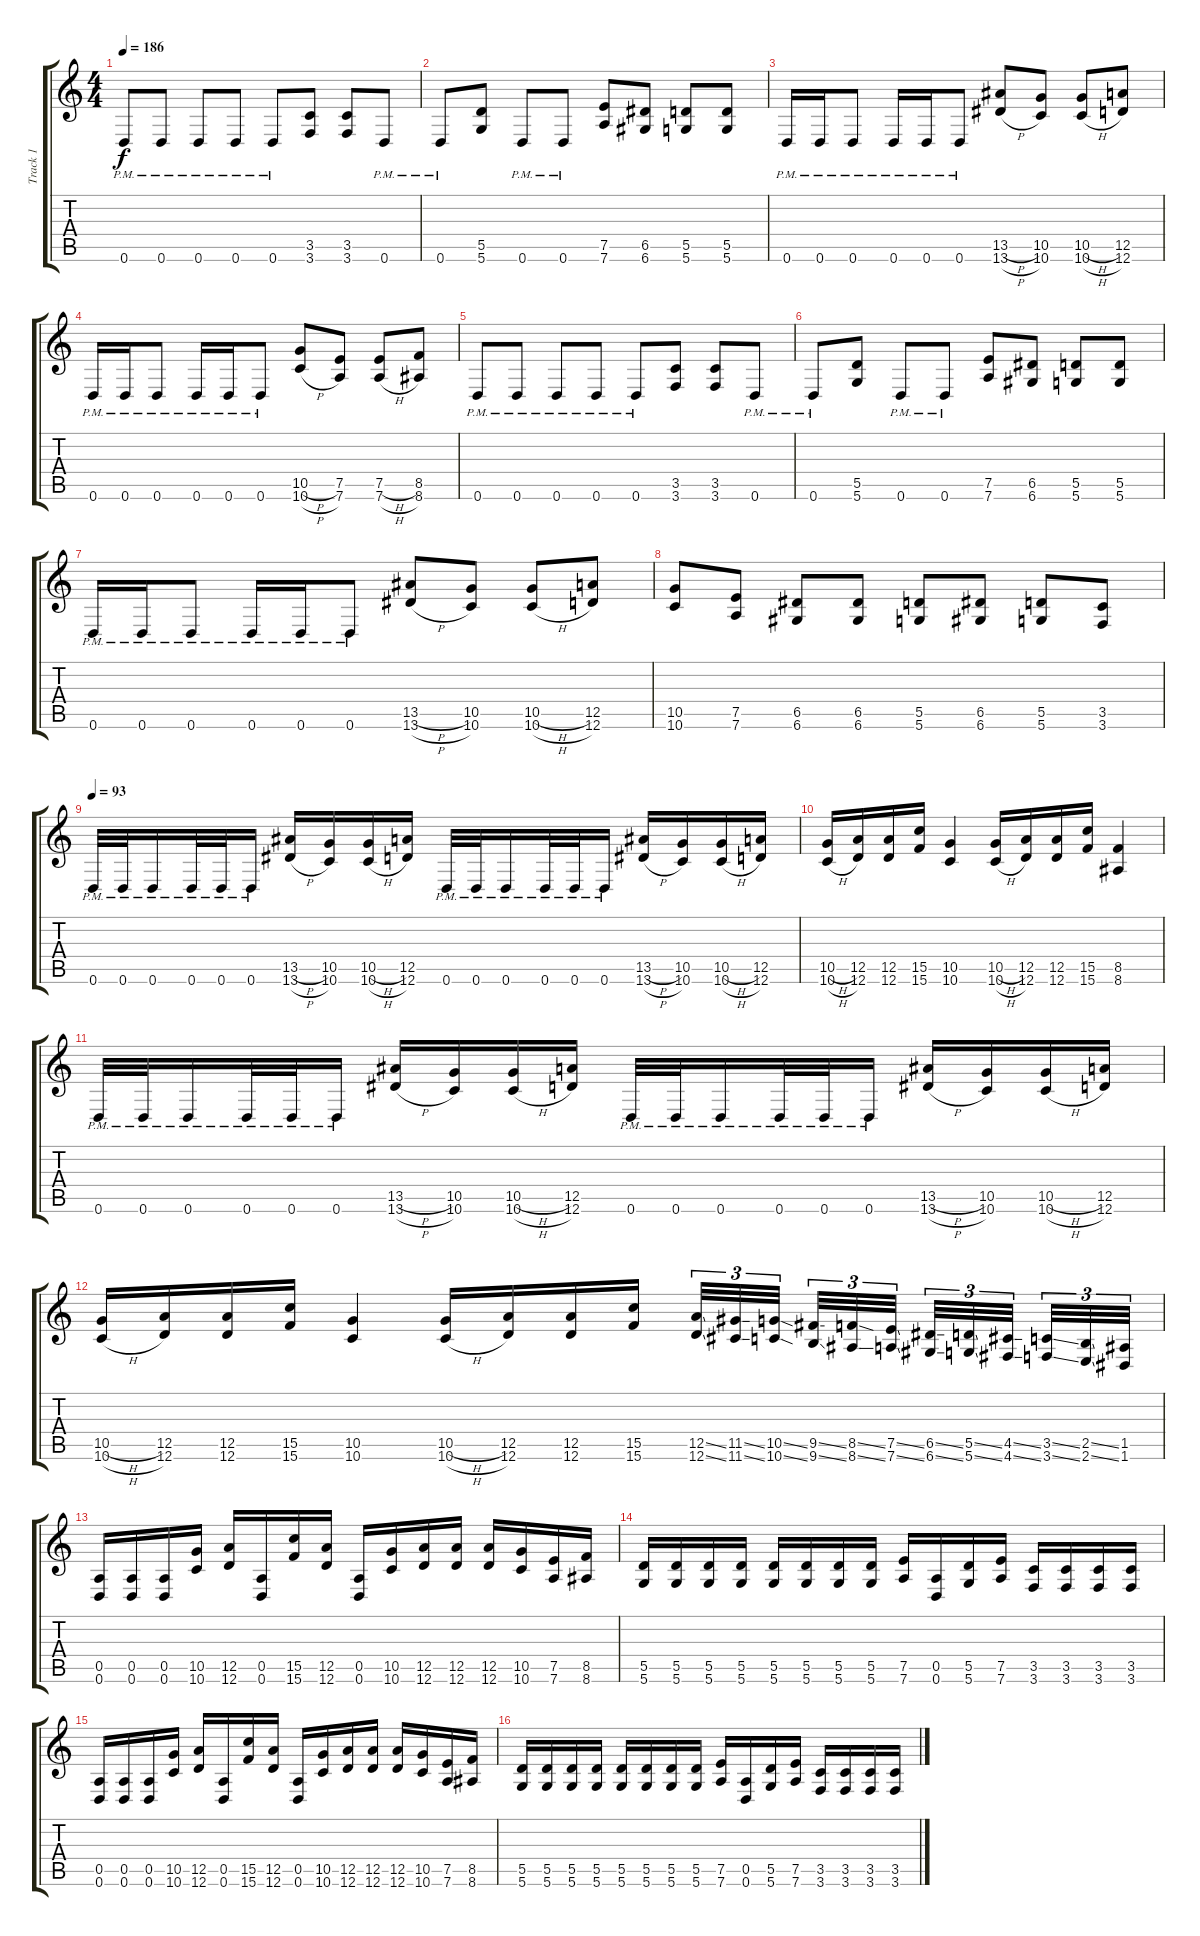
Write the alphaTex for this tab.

\track ("Track 1" "Track 1") {instrument distortionguitar}
\staff {score tabs}
\tuning (E4 B3 G3 D3 A2 D2) {hide}
\ts (4 4)
\tempo 186
\clef g2
\ks c
0.6{pm}.8{dy f} 0.6{pm}.8 0.6{pm}.8 0.6{pm}.8 0.6{pm}.8 (3.5 3.6).8 (3.5 3.6).8 0.6{pm}.8 |
0.6{pm}.8 (5.5 5.6).8 0.6{pm}.8 0.6{pm}.8 (7.5 7.6).8 (6.5 6.6).8 (5.5 5.6).8 (5.5 5.6).8 |
0.6{pm}.16 0.6{pm}.16 0.6{pm}.8 0.6{pm}.16 0.6{pm}.16 0.6{pm}.8 (13.5{h} 13.6{h}).8 (10.5 10.6).8 (10.5{h} 10.6{h}).8 (12.5 12.6).8 |
0.6{pm}.16 0.6{pm}.16 0.6{pm}.8 0.6{pm}.16 0.6{pm}.16 0.6{pm}.8 (10.5{h} 10.6{h}).8 (7.5 7.6).8 (7.5{h} 7.6{h}).8 (8.5 8.6).8 |
0.6{pm}.8 0.6{pm}.8 0.6{pm}.8 0.6{pm}.8 0.6{pm}.8 (3.5 3.6).8 (3.5 3.6).8 0.6{pm}.8 |
0.6{pm}.8 (5.5 5.6).8 0.6{pm}.8 0.6{pm}.8 (7.5 7.6).8 (6.5 6.6).8 (5.5 5.6).8 (5.5 5.6).8 |
0.6{pm}.16 0.6{pm}.16 0.6{pm}.8 0.6{pm}.16 0.6{pm}.16 0.6{pm}.8 (13.5{h} 13.6{h}).8 (10.5 10.6).8 (10.5{h} 10.6{h}).8 (12.5 12.6).8 |
(10.5 10.6).8 (7.5 7.6).8 (6.5 6.6).8 (6.5 6.6).8 (5.5 5.6).8 (6.5 6.6).8 (5.5 5.6).8 (3.5 3.6).8 |
\tempo 93
0.6{pm}.32 0.6{pm}.32 0.6{pm}.16 0.6{pm}.32 0.6{pm}.32 0.6{pm}.16 (13.5{h} 13.6{h}).16 (10.5 10.6).16 (10.5{h} 10.6{h}).16 (12.5 12.6).16 0.6{pm}.32 0.6{pm}.32 0.6{pm}.16 0.6{pm}.32 0.6{pm}.32 0.6{pm}.16 (13.5{h} 13.6{h}).16 (10.5 10.6).16 (10.5{h} 10.6{h}).16 (12.5 12.6).16 |
(10.5{h} 10.6{h}).16 (12.5 12.6).16 (12.5 12.6).16 (15.5 15.6).16 (10.5 10.6).4 (10.5{h} 10.6{h}).16 (12.5 12.6).16 (12.5 12.6).16 (15.5 15.6).16 (8.5 8.6).4 |
0.6{pm}.32 0.6{pm}.32 0.6{pm}.16 0.6{pm}.32 0.6{pm}.32 0.6{pm}.16 (13.5{h} 13.6{h}).16 (10.5 10.6).16 (10.5{h} 10.6{h}).16 (12.5 12.6).16 0.6{pm}.32 0.6{pm}.32 0.6{pm}.16 0.6{pm}.32 0.6{pm}.32 0.6{pm}.16 (13.5{h} 13.6{h}).16 (10.5 10.6).16 (10.5{h} 10.6{h}).16 (12.5 12.6).16 |
(10.5{h} 10.6{h}).16 (12.5 12.6).16 (12.5 12.6).16 (15.5 15.6).16 (10.5 10.6).4 (10.5{h} 10.6{h}).16 (12.5 12.6).16 (12.5 12.6).16 (15.5 15.6).16 (12.5{ss} 12.6{ss}).32{tu (3 2)} (11.5{ss} 11.6{ss}).32{tu (3 2)} (10.5{ss} 10.6{ss}).32{tu (3 2)} (9.5{ss} 9.6{ss}).32{tu (3 2)} (8.5{ss} 8.6{ss}).32{tu (3 2)} (7.5{ss} 7.6{ss}).32{tu (3 2)} (6.5{ss} 6.6{ss}).32{tu (3 2)} (5.5{ss} 5.6{ss}).32{tu (3 2)} (4.5{ss} 4.6{ss}).32{tu (3 2)} (3.5{ss} 3.6{ss}).32{tu (3 2)} (2.5{ss} 2.6{ss}).32{tu (3 2)} (1.5 1.6).32{tu (3 2)} |
(0.5 0.6).16 (0.5 0.6).16 (0.5 0.6).16 (10.5 10.6).16 (12.5 12.6).16 (0.5 0.6).16 (15.5 15.6).16 (12.5 12.6).16 (0.5 0.6).16 (10.5 10.6).16 (12.5 12.6).16 (12.5 12.6).16 (12.5 12.6).16 (10.5 10.6).16 (7.5 7.6).16 (8.5 8.6).16 |
(5.5 5.6).16 (5.5 5.6).16 (5.5 5.6).16 (5.5 5.6).16 (5.5 5.6).16 (5.5 5.6).16 (5.5 5.6).16 (5.5 5.6).16 (7.5 7.6).16 (0.5 0.6).16 (5.5 5.6).16 (7.5 7.6).16 (3.5 3.6).16 (3.5 3.6).16 (3.5 3.6).16 (3.5 3.6).16 |
(0.5 0.6).16 (0.5 0.6).16 (0.5 0.6).16 (10.5 10.6).16 (12.5 12.6).16 (0.5 0.6).16 (15.5 15.6).16 (12.5 12.6).16 (0.5 0.6).16 (10.5 10.6).16 (12.5 12.6).16 (12.5 12.6).16 (12.5 12.6).16 (10.5 10.6).16 (7.5 7.6).16 (8.5 8.6).16 |
(5.5 5.6).16 (5.5 5.6).16 (5.5 5.6).16 (5.5 5.6).16 (5.5 5.6).16 (5.5 5.6).16 (5.5 5.6).16 (5.5 5.6).16 (7.5 7.6).16 (0.5 0.6).16 (5.5 5.6).16 (7.5 7.6).16 (3.5 3.6).16 (3.5 3.6).16 (3.5 3.6).16 (3.5 3.6).16
